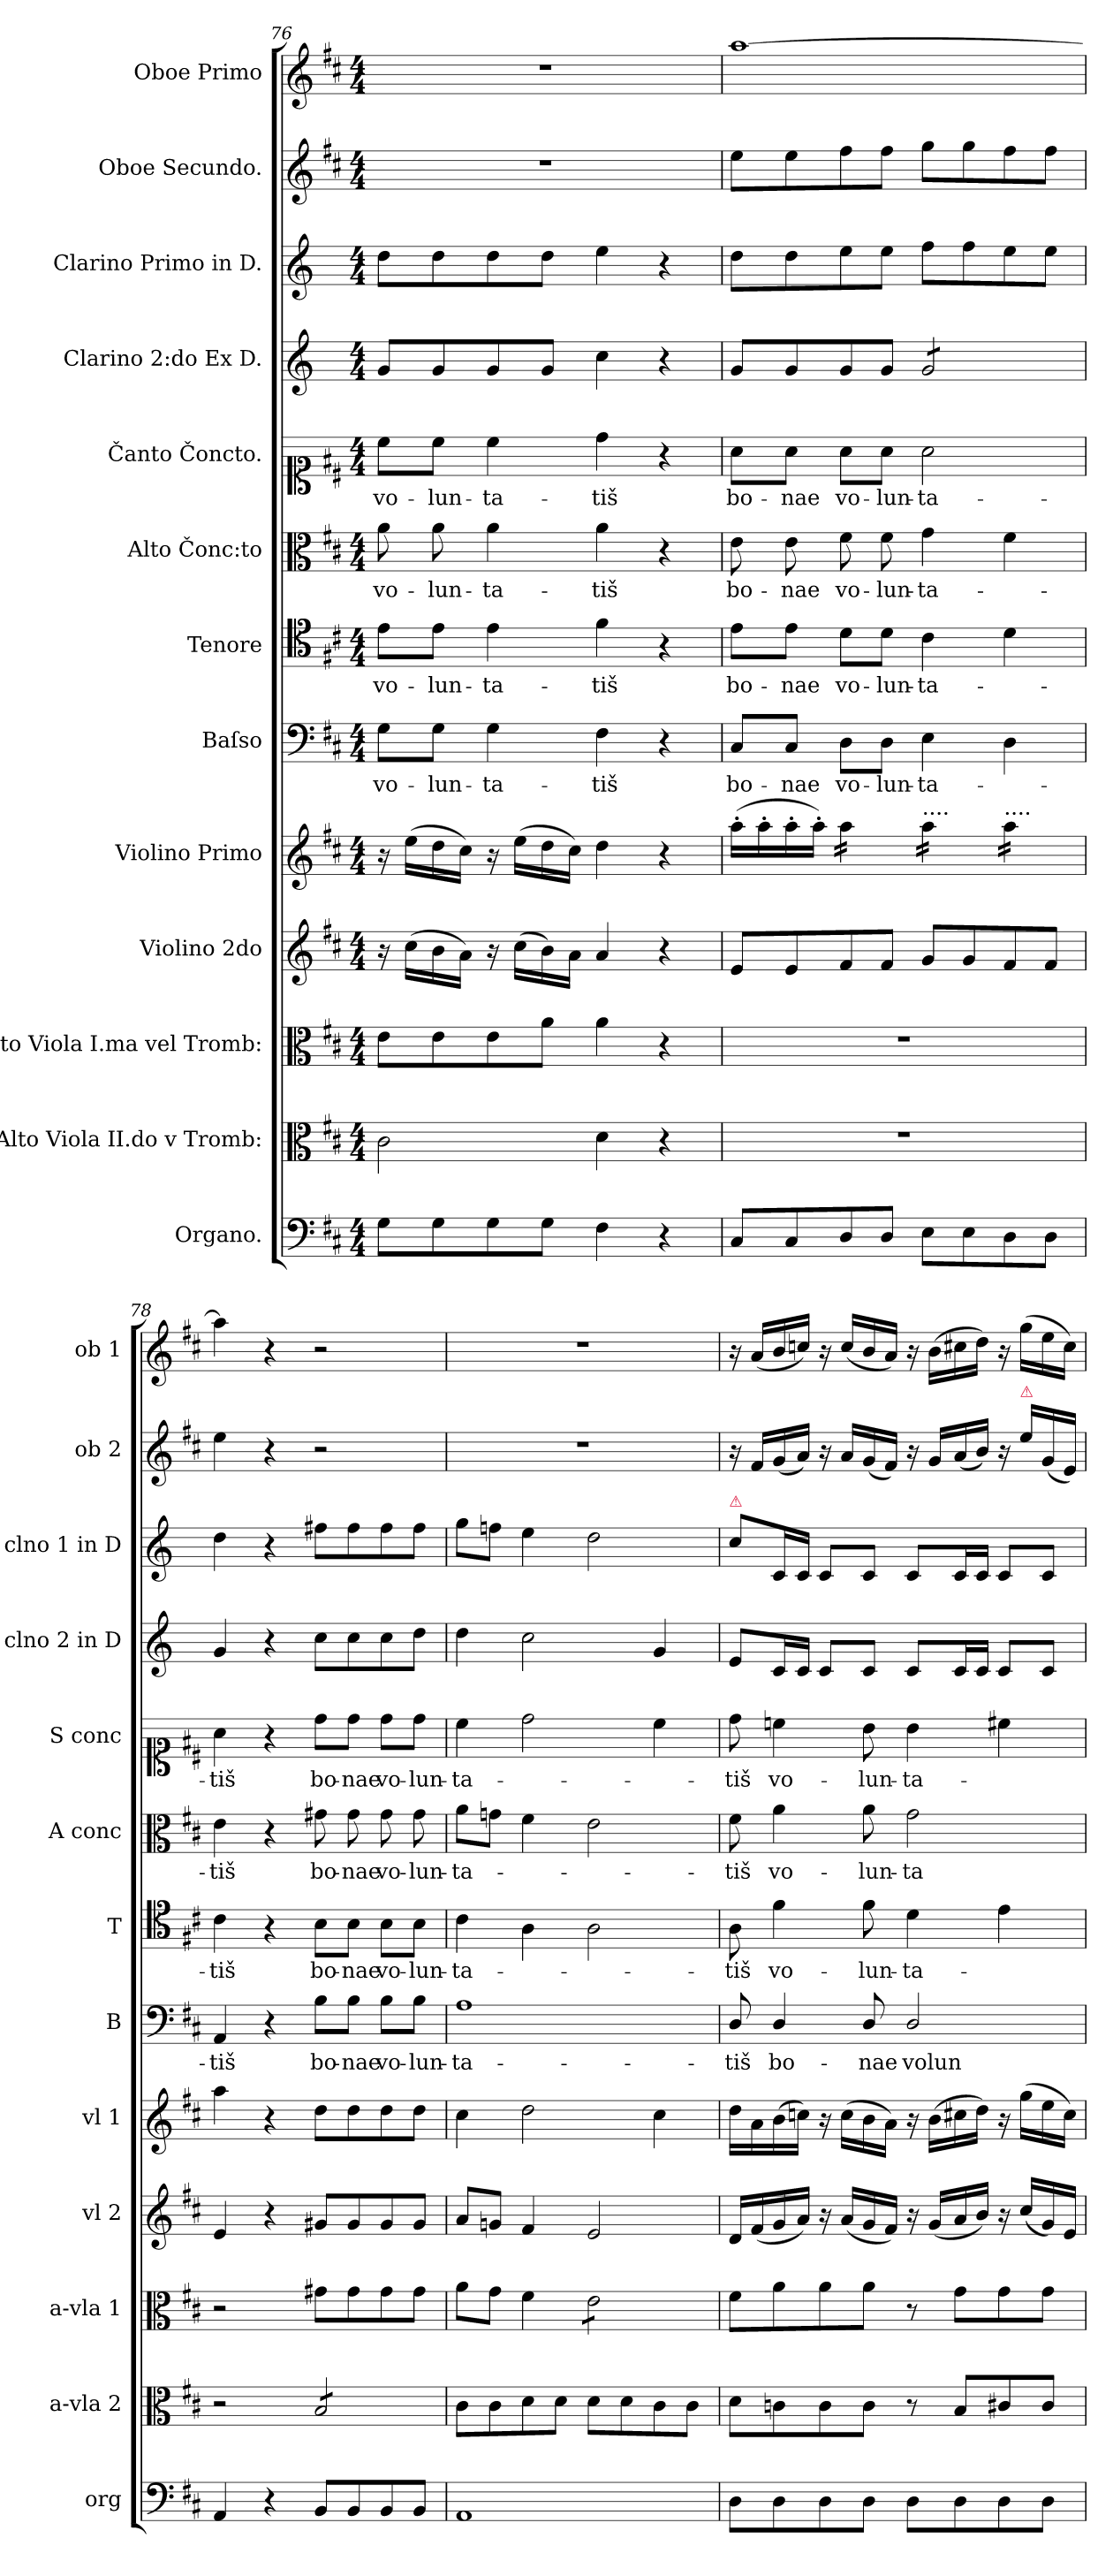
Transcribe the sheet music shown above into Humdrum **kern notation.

**kern	**kern	**kern	**kern	**dynam	**kern	**dynam	**kern	**text	**dynam	**kern	**text	**dynam	**kern	**text	**dynam	**kern	**text	**kern	**kern	**kern	**kern
*part13	*part12	*part11	*part10	*part10	*part9	*part9	*part8	*part8	*part8	*part7	*part7	*part7	*part6	*part6	*part6	*part5	*part5	*part4	*part3	*part2	*part1
*staff13	*staff12	*staff11	*staff10	*staff10	*staff9	*staff9	*staff8	*staff8	*staff8	*staff7	*staff7	*staff7	*staff6	*staff6	*staff6	*staff5	*staff5	*staff4	*staff3	*staff2	*staff1
*I"Organo.	*I"Alto Viola II.do v Tromb:	*I"Alto Viola I.ma vel Tromb:	*I"Violino 2do	*	*I"Violino Primo	*	*I"Baſso	*	*	*I"Tenore	*	*	*I"Alto Čonc:to	*	*	*I"Čanto Čoncto.	*	*I"Clarino 2:do Ex D.	*I"Clarino Primo in D.	*I"Oboe Secundo.	*I"Oboe Primo
*I'org	*I'a-vla 2	*I'a-vla 1	*I'vl 2	*	*I'vl 1	*	*I'B	*	*	*I'T	*	*	*I'A conc	*	*	*I'S conc	*	*I'clno 2 in D	*I'clno 1 in D	*I'ob 2	*I'ob 1
*clefF4	*clefC3	*clefC3	*clefG2	*	*clefG2	*	*clefF4	*	*	*clefC4	*	*	*clefC3	*	*	*clefC1	*	*clefG2	*clefG2	*clefG2	*clefG2
*	*	*	*	*	*	*	*	*	*	*	*	*	*	*	*	*	*	*ITrd-1c-2	*ITrd-1c-2	*	*
*k[f#c#]	*k[f#c#]	*k[f#c#]	*k[f#c#]	*	*k[f#c#]	*	*k[f#c#]	*	*	*k[f#c#]	*	*	*k[f#c#]	*	*	*k[f#c#]	*	*k[f#c#]	*k[f#c#]	*k[f#c#]	*k[f#c#]
*D:	*D:	*D:	*D:	*	*D:	*	*D:	*	*	*D:	*	*	*D:	*	*	*D:	*	*D:	*D:	*D:	*D:
*M4/4	*M4/4	*M4/4	*M4/4	*	*M4/4	*	*M4/4	*	*	*M4/4	*	*	*M4/4	*	*	*M4/4	*	*M4/4	*M4/4	*M4/4	*M4/4
=76	=76	=76	=76	=76	=76	=76	=76	=76	=76	=76	=76	=76	=76	=76	=76	=76	=76	=76	=76	=76	=76
8G\L	2c#\	8e\L	16r	.	16r	.	8G\L	vo-	.	8e\L	vo-	.	8a\	vo-	.	8cc#\L	vo-	8a/L	8ee\L	1r	1r
.	.	.	(16cc#\LL	.	(16ee\LL	.	.	.	.	.	.	.	.	.	.	.	.	.	.	.	.
8G\	.	8e\	16b\	.	16dd\	.	8G\J	-lun-	.	8e\J	-lun-	.	8a\	-lun-	.	8cc#\J	-lun-	8a/	8ee\	.	.
.	.	.	16a\JJ)	.	16cc#\JJ)	.	.	.	.	.	.	.	.	.	.	.	.	.	.	.	.
8G\	.	8e\	16r	.	16r	.	4G\	-ta-	.	4e\	-ta-	.	4a\	-ta-	.	4cc#\	-ta-	8a/	8ee\	.	.
.	.	.	(16cc#\LL	.	(16ee\LL	.	.	.	.	.	.	.	.	.	.	.	.	.	.	.	.
8G\J	.	8a\J	16b\)	.	16dd\	.	.	.	.	.	.	.	.	.	.	.	.	8a/J	8ee\J	.	.
.	.	.	16a\JJ	.	16cc#\JJ)	.	.	.	.	.	.	.	.	.	.	.	.	.	.	.	.
4F#\	4d\	4a\	4a/	.	4dd\	.	4F#\	-tiš	.	4f#\	-tiš	.	4a\	-tiš	.	4dd\	-tiš	4dd\	4ff#\	.	.
4r	4r	4r	4r	.	4r	.	4r	.	.	4r	.	.	4r	.	.	4r	.	4r	4r	.	.
=77	=77	=77	=77	=77	=77	=77	=77	=77	=77	=77	=77	=77	=77	=77	=77	=77	=77	=77	=77	=77	=77
!	!	!	!	!	!	!LO:DY:b	!	!	!LO:DY:a	!	!	!LO:DY:a	!	!	!LO:DY:a	!	!	!	!	!	!
8C#/L	1r	1r	8e/L	pia	(16aa'\LL	pia	8C#/L	bo-	pia.	8e\L	bo-	pio.	8e\	bo-	piano	8a\L	bo-	8a/L	8ee\L	8ee\L	[1aa
.	.	.	.	.	16aa'\	.	.	.	.	.	.	.	.	.	.	.	.	.	.	.	.
8C#/	.	.	8e/	.	16aa'\	.	8C#/J	-nae	.	8e\J	-nae	.	8e\	-nae	.	8a\J	-nae	8a/	8ee\	8ee\	.
.	.	.	.	.	16aa'\JJ)	.	.	.	.	.	.	.	.	.	.	.	.	.	.	.	.
!	!	!	!	!	!LO:TX:a:t=....	!	!	!	!	!	!	!	!	!	!	!	!	!	!	!	!
*	*	*	*	*	*tremolo	*	*	*	*	*	*	*	*	*	*	*	*	*	*	*	*
8D/	.	.	8f#/	.	16aa\LL	.	8D\L	vo-	.	8d\L	vo-	.	8f#\	vo-	.	8a\L	vo-	8a/	8ff#\	8ff#\	.
.	.	.	.	.	16aa\	.	.	.	.	.	.	.	.	.	.	.	.	.	.	.	.
8D/J	.	.	8f#/J	.	16aa\	.	8D\J	-lun-	.	8d\J	-lun-	.	8f#\	-lun-	.	8a\J	-lun-	8a/J	8ff#\J	8ff#\J	.
.	.	.	.	.	16aa\JJ	.	.	.	.	.	.	.	.	.	.	.	.	.	.	.	.
!	!	!	!	!	!LO:TX:a:t=....	!	!	!	!	!	!	!	!	!	!	!	!	!	!	!	!
*	*	*	*	*	*	*	*	*	*	*	*	*	*	*	*	*	*	*tremolo	*	*	*
8E\L	.	.	8g/L	.	16aa\LL	.	4E\	-ta-	.	4c#\	-ta-	.	4g\	-ta-	.	2a\	-ta-	8a/L	8gg\L	8gg\L	.
.	.	.	.	.	16aa\	.	.	.	.	.	.	.	.	.	.	.	.	.	.	.	.
8E\	.	.	8g/	.	16aa\	.	.	.	.	.	.	.	.	.	.	.	.	8a/	8gg\	8gg\	.
.	.	.	.	.	16aa\JJ	.	.	.	.	.	.	.	.	.	.	.	.	.	.	.	.
!	!	!	!	!	!LO:TX:a:t=....	!	!	!	!	!	!	!	!	!	!	!	!	!	!	!	!
8D\	.	.	8f#/	.	16aa\LL	.	4D\	.	.	4d\	.	.	4f#\	.	.	.	.	8a/	8ff#\	8ff#\	.
.	.	.	.	.	16aa\	.	.	.	.	.	.	.	.	.	.	.	.	.	.	.	.
8D\J	.	.	8f#/J	.	16aa\	.	.	.	.	.	.	.	.	.	.	.	.	8a/J	8ff#\J	8ff#\J	.
*	*	*	*	*	*	*	*	*	*	*	*	*	*	*	*	*	*	*Xtremolo	*	*	*
.	.	.	.	.	16aa\JJ	.	.	.	.	.	.	.	.	.	.	.	.	.	.	.	.
*	*	*	*	*	*Xtremolo	*	*	*	*	*	*	*	*	*	*	*	*	*	*	*	*
=78	=78	=78	=78	=78	=78	=78	=78	=78	=78	=78	=78	=78	=78	=78	=78	=78	=78	=78	=78	=78	=78
4AA/	2r	2r	4e/	.	4aa\	.	4AA/	-tiš	.	4c#\	-tiš	.	4e\	-tiš	.	4a\	-tiš	4a/	4ee\	4ee\	4aa\]
4r	.	.	4r	.	4r	.	4r	.	.	4r	.	.	4r	.	.	4r	.	4r	4r	4r	4r
!	!	!	!	!	!	!LO:DY:b	!	!	!	!	!	!	!	!	!	!	!	!	!	!	!
*	*tremolo	*	*	*	*	*	*	*	*	*	*	*	*	*	*	*	*	*	*	*	*
8BB/L	8B/L	8g#X\L	8g#X/L	for	8dd\L	for	8B\L	bo-	.	8B\L	bo-	.	8g#X\	bo-	.	8dd\L	bo-	8dd\L	8gg#X\L	2r	2r
8BB/	8B/	8g#\	8g#/	.	8dd\	.	8B\J	-nae	.	8B\J	-nae	.	8g#\	-nae	.	8dd\J	-nae	8dd\	8gg#\	.	.
8BB/	8B/	8g#\	8g#/	.	8dd\	.	8B\L	vo-	.	8B\L	vo-	.	8g#\	vo-	.	8dd\L	vo-	8dd\	8gg#\	.	.
8BB/J	8B/J	8g#\J	8g#/J	.	8dd\J	.	8B\J	-lun-	.	8B\J	-lun-	.	8g#\	-lun-	.	8dd\J	-lun-	8ee\J	8gg#\J	.	.
*	*Xtremolo	*	*	*	*	*	*	*	*	*	*	*	*	*	*	*	*	*	*	*	*
=79	=79	=79	=79	=79	=79	=79	=79	=79	=79	=79	=79	=79	=79	=79	=79	=79	=79	=79	=79	=79	=79
1AA	8c#\L	8a\L	8a/L	.	4cc#\	.	1A	-ta-	.	4c#\	-ta-	.	8a\L	-ta-	.	4cc#\	-ta-	4ee\	8aa\L	1r	1r
.	8c#\	8g\J	8gn/J	.	.	.	.	.	.	.	.	.	8gn\J	.	.	.	.	.	8ggn\J	.	.
.	8d\	4f#\	4f#/	.	2dd\	.	.	.	.	4A\	.	.	4f#\	.	.	2dd\	.	2dd\	4ff#\	.	.
.	8d\J	.	.	.	.	.	.	.	.	.	.	.	.	.	.	.	.	.	.	.	.
*	*	*tremolo	*	*	*	*	*	*	*	*	*	*	*	*	*	*	*	*	*	*	*
.	8d\L	8e\L	2e/	.	.	.	.	.	.	2A\	.	.	2e\	.	.	.	.	.	2ee\	.	.
.	8d\	8e\	.	.	.	.	.	.	.	.	.	.	.	.	.	.	.	.	.	.	.
.	8c#\	8e\	.	.	4cc#\	.	.	.	.	.	.	.	.	.	.	4cc#\	.	4a/	.	.	.
.	8c#\J	8e\J	.	.	.	.	.	.	.	.	.	.	.	.	.	.	.	.	.	.	.
*	*	*Xtremolo	*	*	*	*	*	*	*	*	*	*	*	*	*	*	*	*	*	*	*
=80	=80	=80	=80	=80	=80	=80	=80	=80	=80	=80	=80	=80	=80	=80	=80	=80	=80	=80	=80	=80	=80
!	!	!	!	!	!	!	!	!	!	!	!	!	!	!	!	!	!	!	!LO:TX:a:color=crimson:t=⚠	!	!
8D\L	8d\L	8f#\L	16d/LL	.	16dd\LL	.	8D/	-tiš	.	8A\	-tiš	.	8f#\	-tiš	.	8dd\	-tiš	8f#/L	8dd\L	16r	16r
.	.	.	(16f#/	.	16a\	.	.	.	.	.	.	.	.	.	.	.	.	.	.	16f#/LL	(16a/LL
8D\	8cn\	8a\	16g/	.	(16b\	.	4D/	bo-	.	4f#\	vo-	.	4a\	vo-	.	4ccn\	vo-	16d/L	16d/L	(16g/	16b/
.	.	.	16a/JJ)	.	16ccn\JJ)	.	.	.	.	.	.	.	.	.	.	.	.	16d/JJ	16d/JJ	16a/JJ)	16ccn/JJ)
8D\	8c\	8a\	16r	.	16r	.	.	.	.	.	.	.	.	.	.	.	.	8d/L	8d/L	16r	16r
.	.	.	(16a/LL	.	(16cc\LL	.	.	.	.	.	.	.	.	.	.	.	.	.	.	16a/LL	(16cc/LL
8D\J	8c\J	8a\J	16g/	.	16b\	.	8D/	-nae	.	8f#\	-lun-	.	8a\	-lun-	.	8b\	-lun-	8d/J	8d/J	(16g/	16b/
.	.	.	16f#/JJ)	.	16a\JJ)	.	.	.	.	.	.	.	.	.	.	.	.	.	.	16f#/JJ)	16a/JJ)
8D\L	8r	8r	16r	.	16r	.	2D/	volun-	.	4d\	-ta-	.	2g\	-ta-	.	4b\	-ta-	8d/L	8d/L	16r	16r
.	.	.	(16g/LL	.	(16b\LL	.	.	.	.	.	.	.	.	.	.	.	.	.	.	16g/LL	(16b\LL
8D\	8B/L	8g\L	16a/	.	16cc#X\	.	.	.	.	.	.	.	.	.	.	.	.	16d/L	16d/L	(16a/	16cc#X\
.	.	.	16b/JJ)	.	16dd\JJ)	.	.	.	.	.	.	.	.	.	.	.	.	16d/JJ	16d/JJ	16b/JJ)	16dd\JJ)
8D\	8c#X/	8g\	16r	.	16r	.	.	.	.	4e\	.	.	.	.	.	4cc#X\	.	8d/L	8d/L	16r	16r
!	!	!	!	!	!	!	!	!	!	!	!	!	!	!	!	!	!	!	!	!LO:TX:a:color=crimson:t=⚠	!
.	.	.	(16cc#/LL	.	(16gg\LL	.	.	.	.	.	.	.	.	.	.	.	.	.	.	16ee\LL	(16gg\LL
8D\J	8c#/J	8g\J	16g/)	.	16ee\	.	.	.	.	.	.	.	.	.	.	.	.	8d/J	8d/J	(16g/	16ee\
.	.	.	16e/JJ	.	16cc#\JJ)	.	.	.	.	.	.	.	.	.	.	.	.	.	.	16e/JJ)	16cc#\JJ)
=	=	=	=	=	=	=	=	=	=	=	=	=	=	=	=	=	=	=	=	=	=
*-	*-	*-	*-	*-	*-	*-	*-	*-	*-	*-	*-	*-	*-	*-	*-	*-	*-	*-	*-	*-	*-
